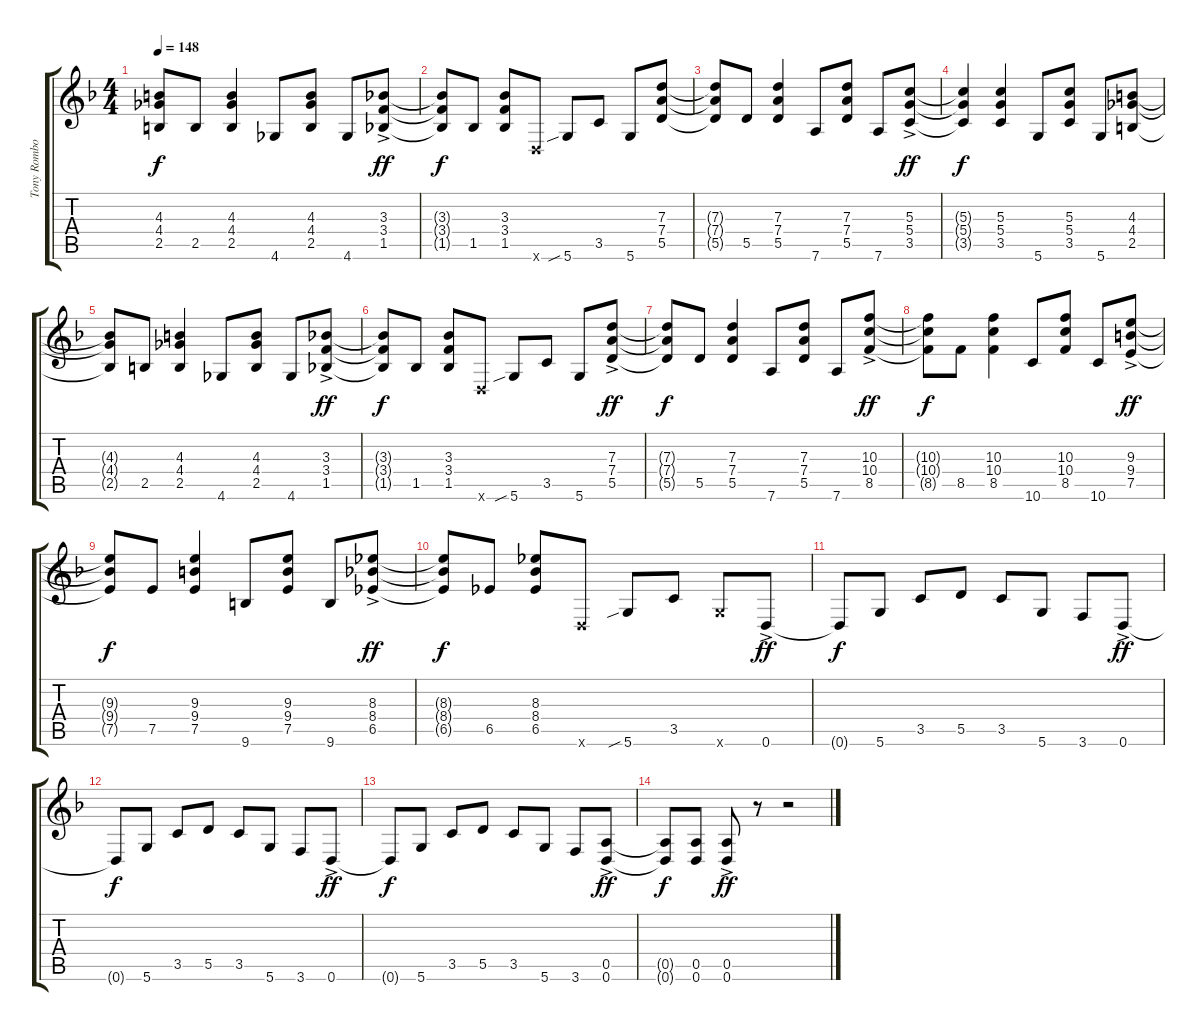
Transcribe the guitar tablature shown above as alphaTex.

\track ("Tony Rombola" "Tony Rombo") {instrument distortionguitar}
\staff {score tabs}
\tuning (E4 B3 G3 D3 A2 D2) {hide}
\ts (4 4)
\tempo 148
\clef g2
\ks f
(4.3{t} 4.4{t} 2.5{t}).8{dy f} 2.5.8 (4.3 4.4 2.5).4 4.6.8 (4.3 4.4 2.5).8 4.6.8 (3.3{ac} 3.4{ac} 1.5{ac}).8{dy ff} |
(3.3{t} 3.4{t} 1.5{t}).8{dy f} 1.5.8 (3.3 3.4 1.5).8 0.6{x}.8 5.6{sib}.8 3.5.8 5.6.8 (7.3 7.4 5.5).8 |
(7.3{t} 7.4{t} 5.5{t}).8 5.5.8 (7.3 7.4 5.5).4 7.6.8 (7.3 7.4 5.5).8 7.6.8 (5.3{ac} 5.4{ac} 3.5{ac}).8{dy ff} |
(5.3{t} 5.4{t} 3.5{t}).4{dy f} (5.3 5.4 3.5).4 5.6.8 (5.3 5.4 3.5).8 5.6.8 (4.3 4.4 2.5).8 |
(4.3{t} 4.4{t} 2.5{t}).8 2.5.8 (4.3 4.4 2.5).4 4.6.8 (4.3 4.4 2.5).8 4.6.8 (3.3{ac} 3.4{ac} 1.5{ac}).8{dy ff} |
(3.3{t} 3.4{t} 1.5{t}).8{dy f} 1.5.8 (3.3 3.4 1.5).8 0.6{x}.8 5.6{sib}.8 3.5.8 5.6.8 (7.3{ac} 7.4{ac} 5.5{ac}).8{dy ff} |
(7.3{t} 7.4{t} 5.5{t}).8{dy f} 5.5.8 (7.3 7.4 5.5).4 7.6.8 (7.3 7.4 5.5).8 7.6.8 (10.3{ac} 10.4{ac} 8.5{ac}).8{dy ff} |
(10.3{t} 10.4{t} 8.5{t}).8{dy f} 8.5.8 (10.3 10.4 8.5).4 10.6.8 (10.3 10.4 8.5).8 10.6.8 (9.3{ac} 9.4{ac} 7.5{ac}).8{dy ff} |
(9.3{t} 9.4{t} 7.5{t}).8{dy f} 7.5.8 (9.3 9.4 7.5).4 9.6.8 (9.3 9.4 7.5).8 9.6.8 (8.3{ac} 8.4{ac} 6.5{ac}).8{dy ff} |
(8.3{t} 8.4{t} 6.5{t}).8{dy f} 6.5.8 (8.3 8.4 6.5).8 0.6{x}.8 5.6{sib}.8 3.5.8 5.6{x}.8 0.6{ac}.8{dy ff} |
0.6{t}.8{dy f} 5.6.8 3.5.8 5.5.8 3.5.8 5.6.8 3.6.8 0.6{ac}.8{dy ff} |
0.6{t}.8{dy f} 5.6.8 3.5.8 5.5.8 3.5.8 5.6.8 3.6.8 0.6{ac}.8{dy ff} |
0.6{t}.8{dy f} 5.6.8 3.5.8 5.5.8 3.5.8 5.6.8 3.6.8 (0.5{ac} 0.6{ac}).8{dy ff} |
(0.5{t} 0.6{t}).8{dy f} (0.5 0.6).8 (0.5{ac} 0.6{ac}).8{dy ff} r.8 r.2
